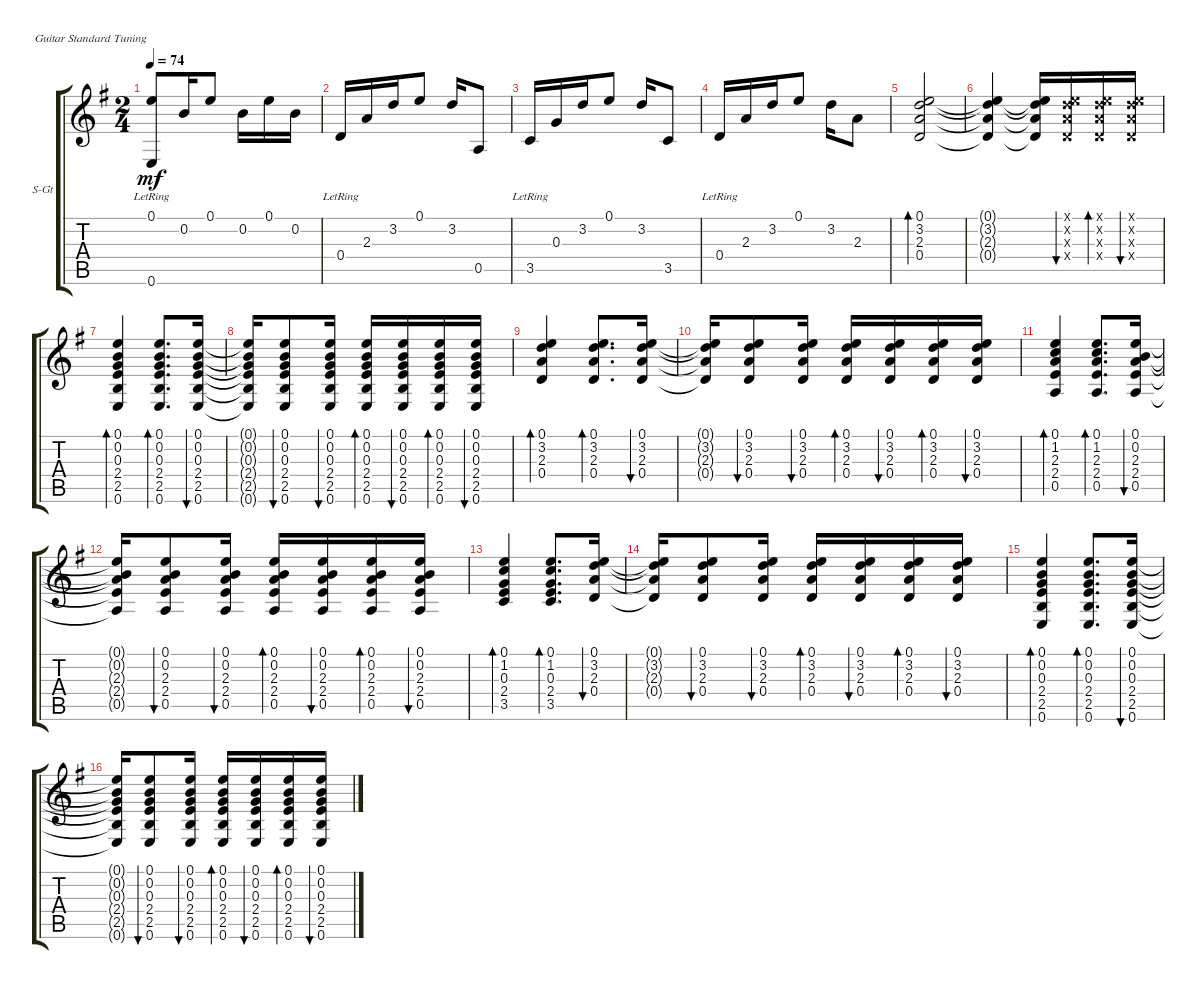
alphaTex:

\defaultSystemsLayout 4
\bracketExtendMode groupsimilarinstruments
\firstSystemTrackNameOrientation horizontal
\otherSystemsTrackNameOrientation horizontal
\track ("Steel Guitar" "S-Gt") {instrument acousticguitarsteel}
\staff {score tabs}
\tuning (E4 B3 G3 D3 A2 E2)
\ts (2 4)
\tempo 74
\clef g2
\ks eminor
(0.6{lr} 0.1).8{dy mf} 0.2.16 0.1.8 0.2.16 0.1.16 0.2.16 |
0.4{lr}.16 2.3.16 3.2.16 0.1.8 3.2.16 0.5.8 |
3.5{lr}.16 0.3.16 3.2.16 0.1.8 3.2.16 3.5.8 |
0.4{lr}.16 2.3.16 3.2.16 0.1.8 3.2.16 2.3.8 |
(0.4 2.3 3.2 0.1).2{bd 30} |
(0.4{t} 2.3{t} 3.2{t} 0.1{t}).4 (0.4{t} 2.3{t} 3.2{t} 0.1{t}).16 (0.4{x} 2.3{x} 3.2{x} 0.1{x}).16{bu 30} (0.4{x} 2.3{x} 3.2{x} 0.1{x}).16{bd 30} (0.4{x} 2.3{x} 3.2{x} 0.1{x}).16{bu 30} |
(0.6 2.5 2.4 0.3 0.2 0.1).4{bd 30} (0.6 2.5 2.4 0.3 0.2 0.1).8{d bd 30} (0.6 2.5 2.4 0.3 0.2 0.1).16{bu 30} |
(0.6{t} 2.5{t} 2.4{t} 0.3{t} 0.2{t} 0.1{t}).16 (0.6 2.5 2.4 0.3 0.2 0.1).8{bu 30} (0.6 2.5 2.4 0.3 0.2 0.1).16{bu 30} (0.6 2.5 2.4 0.3 0.2 0.1).16{bd 30} (0.6 2.5 2.4 0.3 0.2 0.1).16{bu 30} (0.6 2.5 2.4 0.3 0.2 0.1).16{bd 30} (0.6 2.5 2.4 0.3 0.2 0.1).16{bu 30} |
(0.4 2.3 3.2 0.1).4{bd 30} (0.4 2.3 3.2 0.1).8{d bd 30} (0.4 2.3 3.2 0.1).16{bu 30} |
(0.4{t} 2.3{t} 3.2{t} 0.1{t}).16 (0.4 2.3 3.2 0.1).8{bu 30} (0.4 2.3 3.2 0.1).16{bu 30} (0.4 2.3 3.2 0.1).16{bd 30} (0.4 2.3 3.2 0.1).16{bu 30} (0.4 2.3 3.2 0.1).16{bd 30} (0.4 2.3 3.2 0.1).16{bu 30} |
(0.5 2.4 2.3 1.2 0.1).4{bd 30} (0.5 2.4 2.3 1.2 0.1).8{d bd 30} (0.5 2.4 2.3 0.2 0.1).16{bu 30} |
(0.5{t} 2.4{t} 2.3{t} 0.2{t} 0.1{t}).16 (0.5 2.4 2.3 0.2 0.1).8{bu 30} (0.5 2.4 2.3 0.2 0.1).16{bu 30} (0.5 2.4 2.3 0.2 0.1).16{bd 30} (0.5 2.4 2.3 0.2 0.1).16{bu 30} (0.5 2.4 2.3 0.2 0.1).16{bd 30} (0.5 2.4 2.3 0.2 0.1).16{bu 30} |
(3.5 2.4 0.3 1.2 0.1).4{bd 30} (3.5 2.4 0.3 1.2 0.1).8{d bd 30} (0.4 2.3 3.2 0.1).16{bu 30} |
(0.4{t} 2.3{t} 3.2{t} 0.1{t}).16 (0.4 2.3 3.2 0.1).8{bu 30} (0.4 2.3 3.2 0.1).16{bu 30} (0.4 2.3 3.2 0.1).16{bd 30} (0.4 2.3 3.2 0.1).16{bu 30} (0.4 2.3 3.2 0.1).16{bd 30} (0.4 2.3 3.2 0.1).16{bu 30} |
(0.6 2.5 2.4 0.3 0.2 0.1).4{bd 30} (0.6 2.5 2.4 0.3 0.2 0.1).8{d bd 30} (0.6 2.5 2.4 0.3 0.2 0.1).16{bu 30} |
(0.6{t} 2.5{t} 2.4{t} 0.3{t} 0.2{t} 0.1{t}).16 (0.6 2.5 2.4 0.3 0.2 0.1).8{bu 30} (0.6 2.5 2.4 0.3 0.2 0.1).16{bu 30} (0.6 2.5 2.4 0.3 0.2 0.1).16{bd 30} (0.6 2.5 2.4 0.3 0.2 0.1).16{bu 30} (0.6 2.5 2.4 0.3 0.2 0.1).16{bd 30} (0.6 2.5 2.4 0.3 0.2 0.1).16{bu 30}
